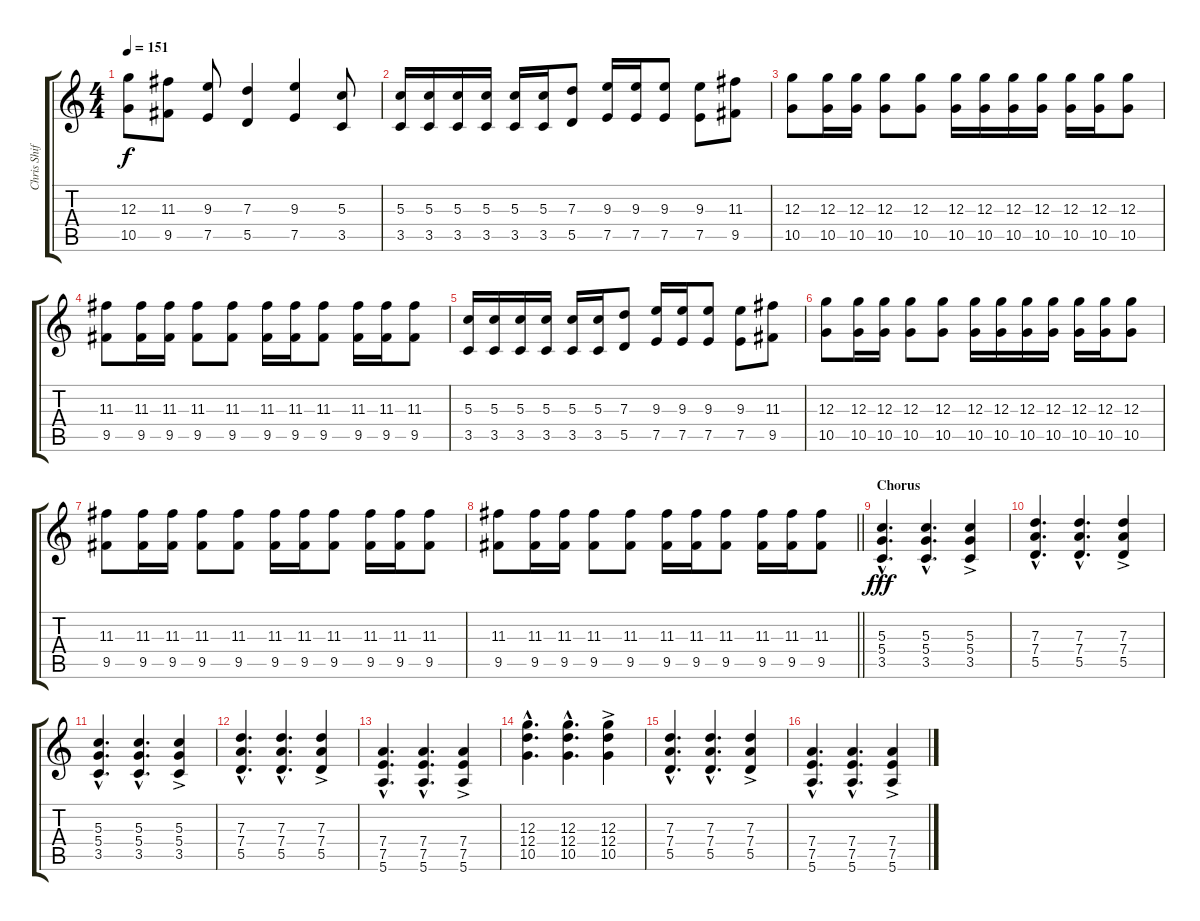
\track ("Chris Shiflett" "Chris Shif") {instrument overdrivenguitar}
\staff {score tabs}
\tuning (E4 B3 G3 D3 A2 E2) {hide}
\ts (4 4)
\tempo 151
\clef g2
\ks c
(12.3 10.5).8{dy f} (11.3 9.5).8 (9.3 7.5).8 (7.3 5.5).4 (9.3 7.5).4 (5.3 3.5).8 |
(5.3 3.5).16 (5.3 3.5).16 (5.3 3.5).16 (5.3 3.5).16 (5.3 3.5).16 (5.3 3.5).16 (7.3 5.5).8 (9.3 7.5).16 (9.3 7.5).16 (9.3 7.5).8 (9.3 7.5).8 (11.3 9.5).8 |
(12.3 10.5).8 (12.3 10.5).16 (12.3 10.5).16 (12.3 10.5).8 (12.3 10.5).8 (12.3 10.5).16 (12.3 10.5).16 (12.3 10.5).16 (12.3 10.5).16 (12.3 10.5).16 (12.3 10.5).16 (12.3 10.5).8 |
(11.3 9.5).8 (11.3 9.5).16 (11.3 9.5).16 (11.3 9.5).8 (11.3 9.5).8 (11.3 9.5).16 (11.3 9.5).16 (11.3 9.5).8 (11.3 9.5).16 (11.3 9.5).16 (11.3 9.5).8 |
(5.3 3.5).16 (5.3 3.5).16 (5.3 3.5).16 (5.3 3.5).16 (5.3 3.5).16 (5.3 3.5).16 (7.3 5.5).8 (9.3 7.5).16 (9.3 7.5).16 (9.3 7.5).8 (9.3 7.5).8 (11.3 9.5).8 |
(12.3 10.5).8 (12.3 10.5).16 (12.3 10.5).16 (12.3 10.5).8 (12.3 10.5).8 (12.3 10.5).16 (12.3 10.5).16 (12.3 10.5).16 (12.3 10.5).16 (12.3 10.5).16 (12.3 10.5).16 (12.3 10.5).8 |
(11.3 9.5).8 (11.3 9.5).16 (11.3 9.5).16 (11.3 9.5).8 (11.3 9.5).8 (11.3 9.5).16 (11.3 9.5).16 (11.3 9.5).8 (11.3 9.5).16 (11.3 9.5).16 (11.3 9.5).8 |
\barLineRight lightlight
(11.3 9.5).8 (11.3 9.5).16 (11.3 9.5).16 (11.3 9.5).8 (11.3 9.5).8 (11.3 9.5).16 (11.3 9.5).16 (11.3 9.5).8 (11.3 9.5).16 (11.3 9.5).16 (11.3 9.5).8 |
\section ("" "Chorus")
(5.3{hac} 5.4{hac} 3.5{hac}).4{d dy fff} (5.3{hac} 5.4{hac} 3.5{hac}).4{d} (5.3{ac} 5.4{ac} 3.5{ac}).4 |
(7.3{hac} 7.4{hac} 5.5{hac}).4{d} (7.3{hac} 7.4{hac} 5.5{hac}).4{d} (7.3{ac} 7.4{ac} 5.5{ac}).4 |
(5.3{hac} 5.4{hac} 3.5{hac}).4{d} (5.3{hac} 5.4{hac} 3.5{hac}).4{d} (5.3{ac} 5.4{ac} 3.5{ac}).4 |
(7.3{hac} 7.4{hac} 5.5{hac}).4{d} (7.3{hac} 7.4{hac} 5.5{hac}).4{d} (7.3{ac} 7.4{ac} 5.5{ac}).4 |
(7.4{hac} 7.5{hac} 5.6{hac}).4{d} (7.4{hac} 7.5{hac} 5.6{hac}).4{d} (7.4{ac} 7.5{ac} 5.6{ac}).4 |
(12.3{hac} 12.4{hac} 10.5{hac}).4{d} (12.3{hac} 12.4{hac} 10.5{hac}).4{d} (12.3{ac} 12.4{ac} 10.5{ac}).4 |
(7.3{hac} 7.4{hac} 5.5{hac}).4{d} (7.3{hac} 7.4{hac} 5.5{hac}).4{d} (7.3{ac} 7.4{ac} 5.5{ac}).4 |
(7.4{hac} 7.5{hac} 5.6{hac}).4{d} (7.4{hac} 7.5{hac} 5.6{hac}).4{d} (7.4{ac} 7.5{ac} 5.6{ac}).4
